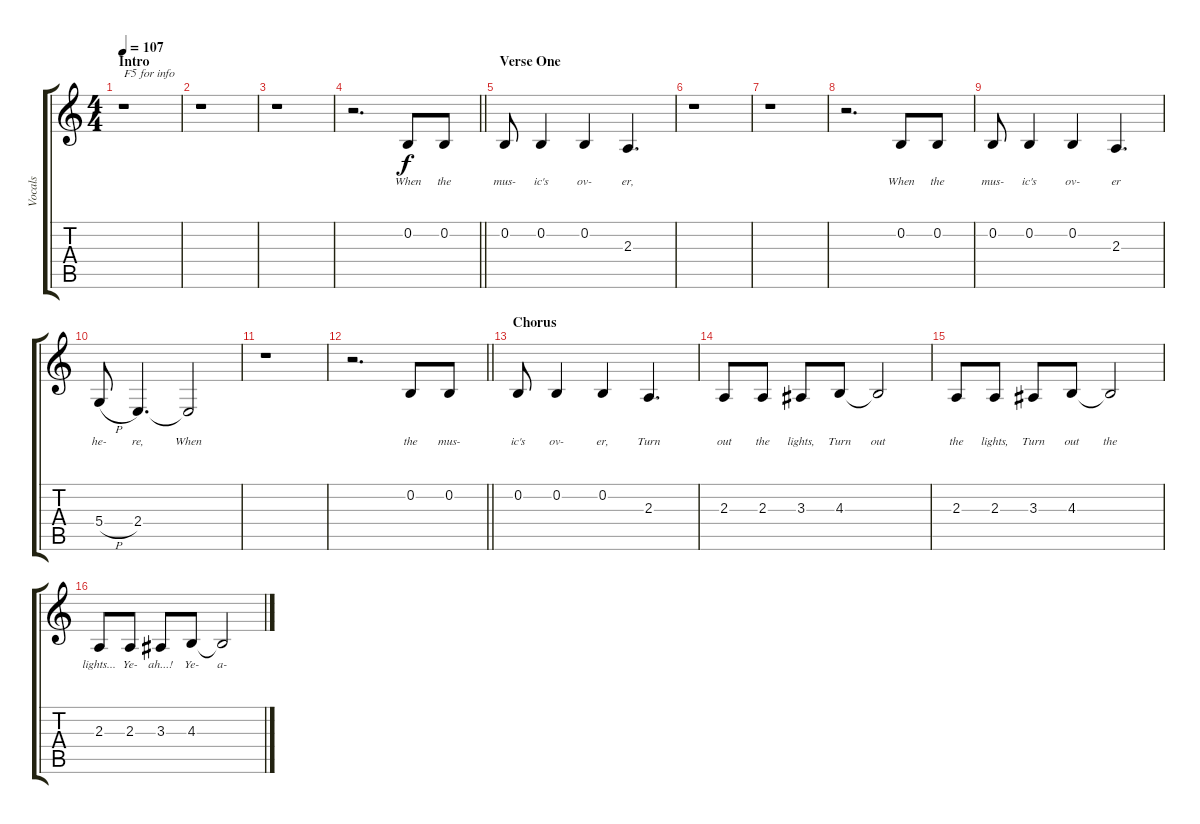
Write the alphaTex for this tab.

\track ("Vocals" "Vocals") {instrument flute}
\staff {score tabs}
\tuning (E4 B3 G3 D3 A2 E2) {hide}
\ts (4 4)
\section ("" "Intro")
\tempo 107
\clef g2
\ks c
r.1{txt "F5 for info" dy f instrument flute} |
r.1 |
r.1 |
\barLineRight lightlight
r.2{d} 0.2.8{lyrics (0 "When") lyrics (1 "") lyrics (2 "") lyrics (3 "") lyrics (4 "")} 0.2.8{lyrics (0 "the") lyrics (1 "") lyrics (2 "") lyrics (3 "") lyrics (4 "")} |
\section ("" "Verse One")
0.2.8{lyrics (0 "mus-") lyrics (1 "") lyrics (2 "") lyrics (3 "") lyrics (4 "")} 0.2.4{lyrics (0 "ic's") lyrics (1 "") lyrics (2 "") lyrics (3 "") lyrics (4 "")} 0.2.4{lyrics (0 "ov-") lyrics (1 "") lyrics (2 "") lyrics (3 "") lyrics (4 "")} 2.3.4{d lyrics (0 "er,") lyrics (1 "") lyrics (2 "") lyrics (3 "") lyrics (4 "")} |
r.1 |
r.1 |
r.2{d} 0.2.8{lyrics (0 "When") lyrics (1 "") lyrics (2 "") lyrics (3 "") lyrics (4 "")} 0.2.8{lyrics (0 "the") lyrics (1 "") lyrics (2 "") lyrics (3 "") lyrics (4 "")} |
0.2.8{lyrics (0 "mus-") lyrics (1 "") lyrics (2 "") lyrics (3 "") lyrics (4 "")} 0.2.4{lyrics (0 "ic's") lyrics (1 "") lyrics (2 "") lyrics (3 "") lyrics (4 "")} 0.2.4{lyrics (0 "ov-") lyrics (1 "") lyrics (2 "") lyrics (3 "") lyrics (4 "")} 2.3.4{d lyrics (0 "er") lyrics (1 "") lyrics (2 "") lyrics (3 "") lyrics (4 "")} |
5.4{h}.8{lyrics (0 "he-") lyrics (1 "") lyrics (2 "") lyrics (3 "") lyrics (4 "")} 2.4.4{d lyrics (0 "re,") lyrics (1 "") lyrics (2 "") lyrics (3 "") lyrics (4 "")} 2.4{t}.2{lyrics (0 "When") lyrics (1 "") lyrics (2 "") lyrics (3 "") lyrics (4 "")} |
r.1 |
\barLineRight lightlight
r.2{d} 0.2.8{lyrics (0 "the") lyrics (1 "") lyrics (2 "") lyrics (3 "") lyrics (4 "")} 0.2.8{lyrics (0 "mus-") lyrics (1 "") lyrics (2 "") lyrics (3 "") lyrics (4 "")} |
\section ("" "Chorus")
0.2.8{lyrics (0 "ic's") lyrics (1 "") lyrics (2 "") lyrics (3 "") lyrics (4 "")} 0.2.4{lyrics (0 "ov-") lyrics (1 "") lyrics (2 "") lyrics (3 "") lyrics (4 "")} 0.2.4{lyrics (0 "er,") lyrics (1 "") lyrics (2 "") lyrics (3 "") lyrics (4 "")} 2.3.4{d lyrics (0 "Turn") lyrics (1 "") lyrics (2 "") lyrics (3 "") lyrics (4 "")} |
2.3.8{lyrics (0 "out") lyrics (1 "") lyrics (2 "") lyrics (3 "") lyrics (4 "")} 2.3.8{lyrics (0 "the") lyrics (1 "") lyrics (2 "") lyrics (3 "") lyrics (4 "")} 3.3.8{lyrics (0 "lights,") lyrics (1 "") lyrics (2 "") lyrics (3 "") lyrics (4 "")} 4.3.8{lyrics (0 "Turn") lyrics (1 "") lyrics (2 "") lyrics (3 "") lyrics (4 "")} 4.3{t}.2{lyrics (0 "out") lyrics (1 "") lyrics (2 "") lyrics (3 "") lyrics (4 "")} |
2.3.8{lyrics (0 "the") lyrics (1 "") lyrics (2 "") lyrics (3 "") lyrics (4 "")} 2.3.8{lyrics (0 "lights,") lyrics (1 "") lyrics (2 "") lyrics (3 "") lyrics (4 "")} 3.3.8{lyrics (0 "Turn") lyrics (1 "") lyrics (2 "") lyrics (3 "") lyrics (4 "")} 4.3.8{lyrics (0 "out") lyrics (1 "") lyrics (2 "") lyrics (3 "") lyrics (4 "")} 4.3{t}.2{lyrics (0 "the") lyrics (1 "") lyrics (2 "") lyrics (3 "") lyrics (4 "")} |
2.3.8{lyrics (0 "lights...") lyrics (1 "") lyrics (2 "") lyrics (3 "") lyrics (4 "")} 2.3.8{lyrics (0 "Ye-") lyrics (1 "") lyrics (2 "") lyrics (3 "") lyrics (4 "")} 3.3.8{lyrics (0 "ah...!") lyrics (1 "") lyrics (2 "") lyrics (3 "") lyrics (4 "")} 4.3.8{lyrics (0 "Ye-") lyrics (1 "") lyrics (2 "") lyrics (3 "") lyrics (4 "")} 4.3{t}.2{lyrics (0 "a-") lyrics (1 "") lyrics (2 "") lyrics (3 "") lyrics (4 "")}
